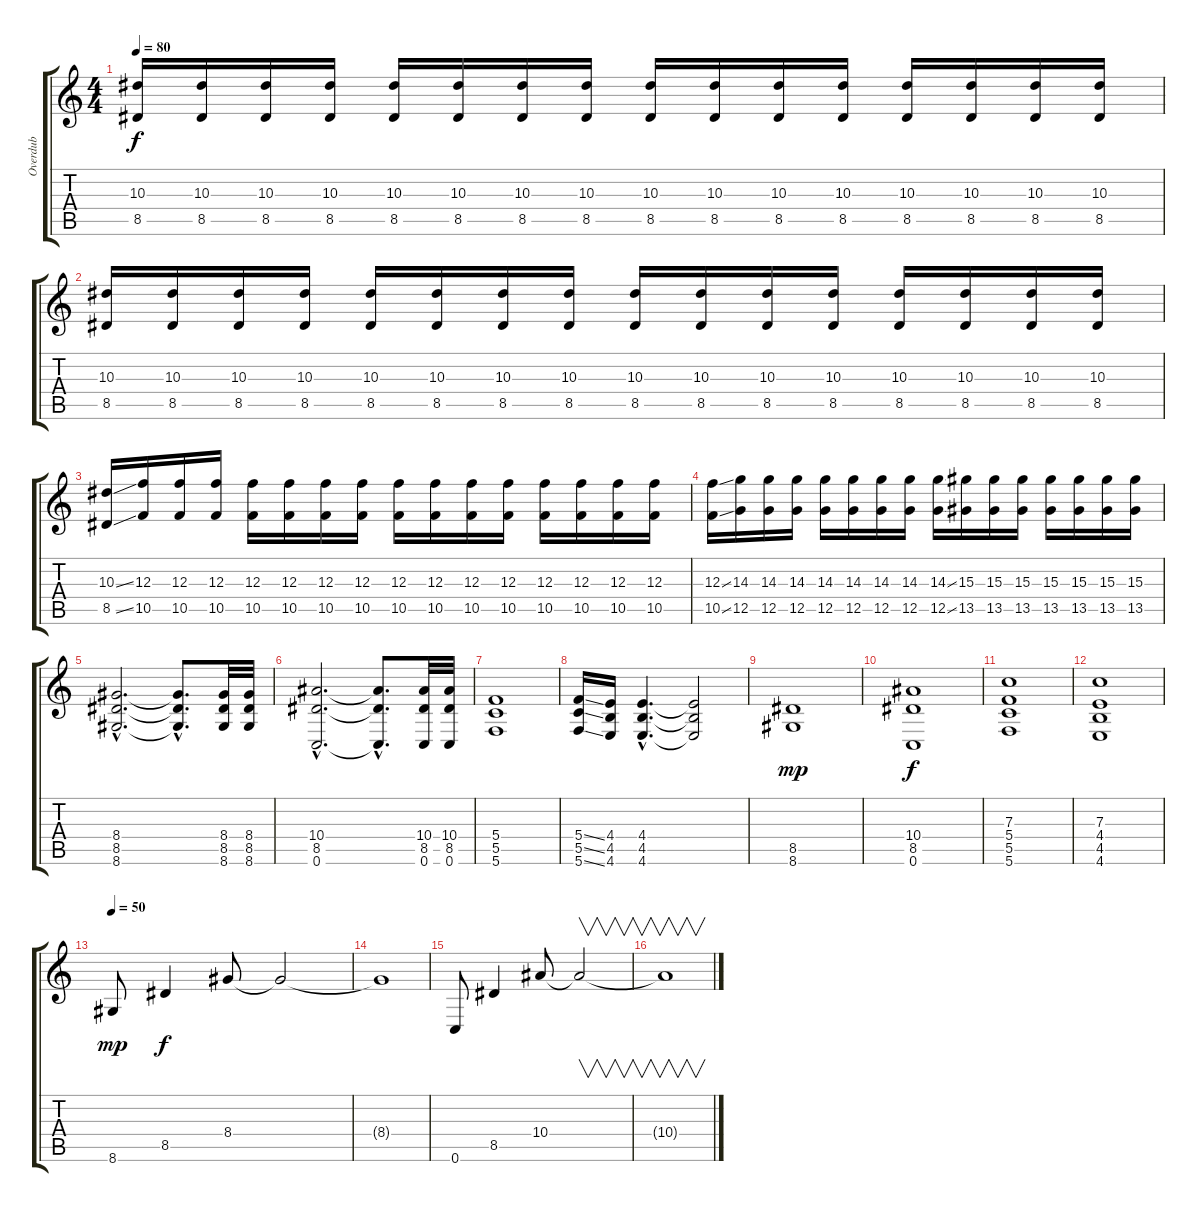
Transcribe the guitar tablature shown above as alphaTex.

\track ("Overdub" "Overdub") {instrument overdrivenguitar}
\staff {score tabs}
\tuning (D4 A3 F3 C3 G2 C2) {hide}
\ts (4 4)
\tempo 80
\clef g2
\ks c
(10.3 8.5).16{dy f} (10.3 8.5).16 (10.3 8.5).16 (10.3 8.5).16 (10.3 8.5).16 (10.3 8.5).16 (10.3 8.5).16 (10.3 8.5).16 (10.3 8.5).16 (10.3 8.5).16 (10.3 8.5).16 (10.3 8.5).16 (10.3 8.5).16 (10.3 8.5).16 (10.3 8.5).16 (10.3 8.5).16 |
(10.3 8.5).16 (10.3 8.5).16 (10.3 8.5).16 (10.3 8.5).16 (10.3 8.5).16 (10.3 8.5).16 (10.3 8.5).16 (10.3 8.5).16 (10.3 8.5).16 (10.3 8.5).16 (10.3 8.5).16 (10.3 8.5).16 (10.3 8.5).16 (10.3 8.5).16 (10.3 8.5).16 (10.3 8.5).16 |
(10.3{ss} 8.5{ss}).16 (12.3 10.5).16 (12.3 10.5).16 (12.3 10.5).16 (12.3 10.5).16 (12.3 10.5).16 (12.3 10.5).16 (12.3 10.5).16 (12.3 10.5).16 (12.3 10.5).16 (12.3 10.5).16 (12.3 10.5).16 (12.3 10.5).16 (12.3 10.5).16 (12.3 10.5).16 (12.3 10.5).16 |
(12.3{ss} 10.5{ss}).16 (14.3 12.5).16 (14.3 12.5).16 (14.3 12.5).16 (14.3 12.5).16 (14.3 12.5).16 (14.3 12.5).16 (14.3 12.5).16 (14.3{ss} 12.5{ss}).16 (15.3 13.5).16 (15.3 13.5).16 (15.3 13.5).16 (15.3 13.5).16 (15.3 13.5).16 (15.3 13.5).16 (15.3 13.5).16 |
(8.4{hac} 8.5{hac} 8.6{hac}).2{d} (8.4{hac t} 8.5{hac t} 8.6{hac t}).8{d} (8.4 8.5 8.6).32 (8.4 8.5 8.6).32 |
(10.4{hac} 8.5{hac} 0.6{hac}).2{d} (10.4{hac t} 8.5{hac t} 0.6{hac t}).8{d} (10.4 8.5 0.6).32 (10.4 8.5 0.6).32 |
(5.4 5.5 5.6).1 |
(5.4{ss} 5.5{ss} 5.6{ss}).16 (4.4 4.5 4.6).16 (4.4{hac} 4.5{hac} 4.6{hac}).4{d} (4.4{t} 4.5{t} 4.6{t}).2 |
(8.5 8.6).1{dy mp} |
(10.4 8.5 0.6).1{dy f} |
(7.3 5.4 5.5 5.6).1 |
(7.3 4.4 4.5 4.6).1 |
\tempo 50
8.6.8{dy mp} 8.5.4{dy f} 8.4.8 8.4{t}.2 |
8.4{t}.1 |
0.6.8 8.5.4 10.4.8 10.4{t}.2{v} |
10.4{t}.1{v}
